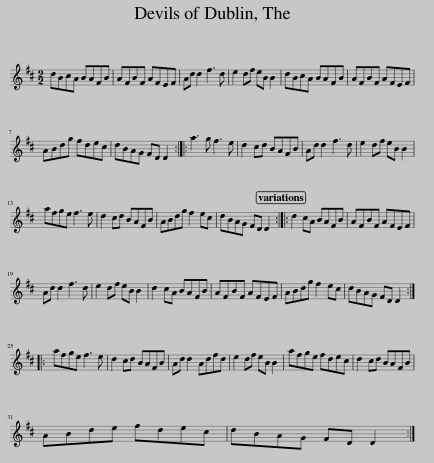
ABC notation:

X:1
L:1/8
M:2/2
I:linebreak $
K:D
V:1 treble
V:1
 dBcA BAFB | AFBF AFEF | Ad d2 f3 d | e2 df eB B2 | dBcA BAFB | %5
 AFBF AFEF |$ ABdg fdec | dBAG FD D2 :: a3 g f3 e | d2 cd BAFB | %10
 Ad d2 f3 d | e2 df eB B2 |$ afge f3 e | d2 cd BAFB | ABdg f2 ec | %15
 dBAG FD D2 :: d2 cA BAFB | AFBF AFEF |$ Ad d2 f3 d | e2 df eB B2 | %20
 d2 cA BAFB | AFBF AFEF | ABdg f2 ec | dBAG FD D2 ::$ afge f3 e | %25
 d2 cd BAFB | Ad d2 Adfd | e2 df eB B2 | afge fdec | d2 cd BAFB |$ %30
 ABde fdec | dBAG FD D2 :| %32
